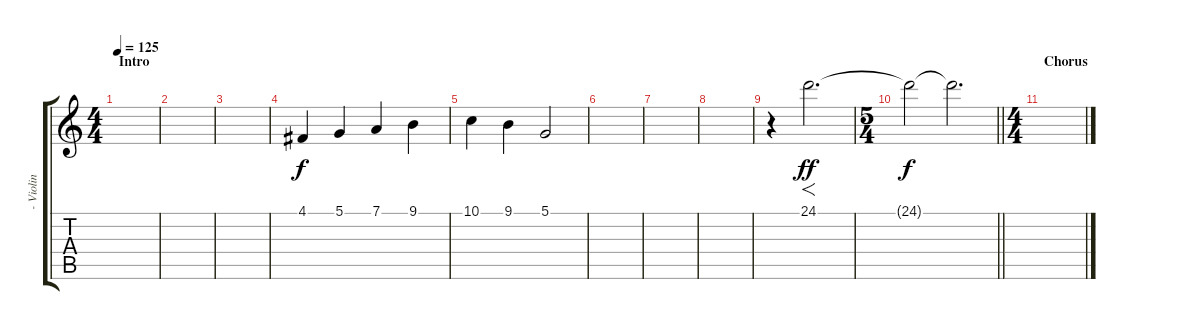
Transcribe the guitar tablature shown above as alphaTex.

\track (" - Violin - " " - Violin ") {instrument stringensemble1}
\staff {score tabs}
\tuning (D4 A3 F3 C3 G2 C2) {hide}
\ts (4 4)
\section ("" "Intro")
\tempo 125
\clef g2
\ks c
|
|
|
4.1.4{volume 10} 5.1.4 7.1.4 9.1.4 |
10.1.4 9.1.4 5.1.2 |
|
|
|
r.4{volume 16} 24.1.2{f d dy ff} |
\ts (5 4)
\barLineRight lightlight
24.1{t}.2{dy f} 24.1{t}.2{d} |
\ts (4 4)
\section ("" "Chorus")
